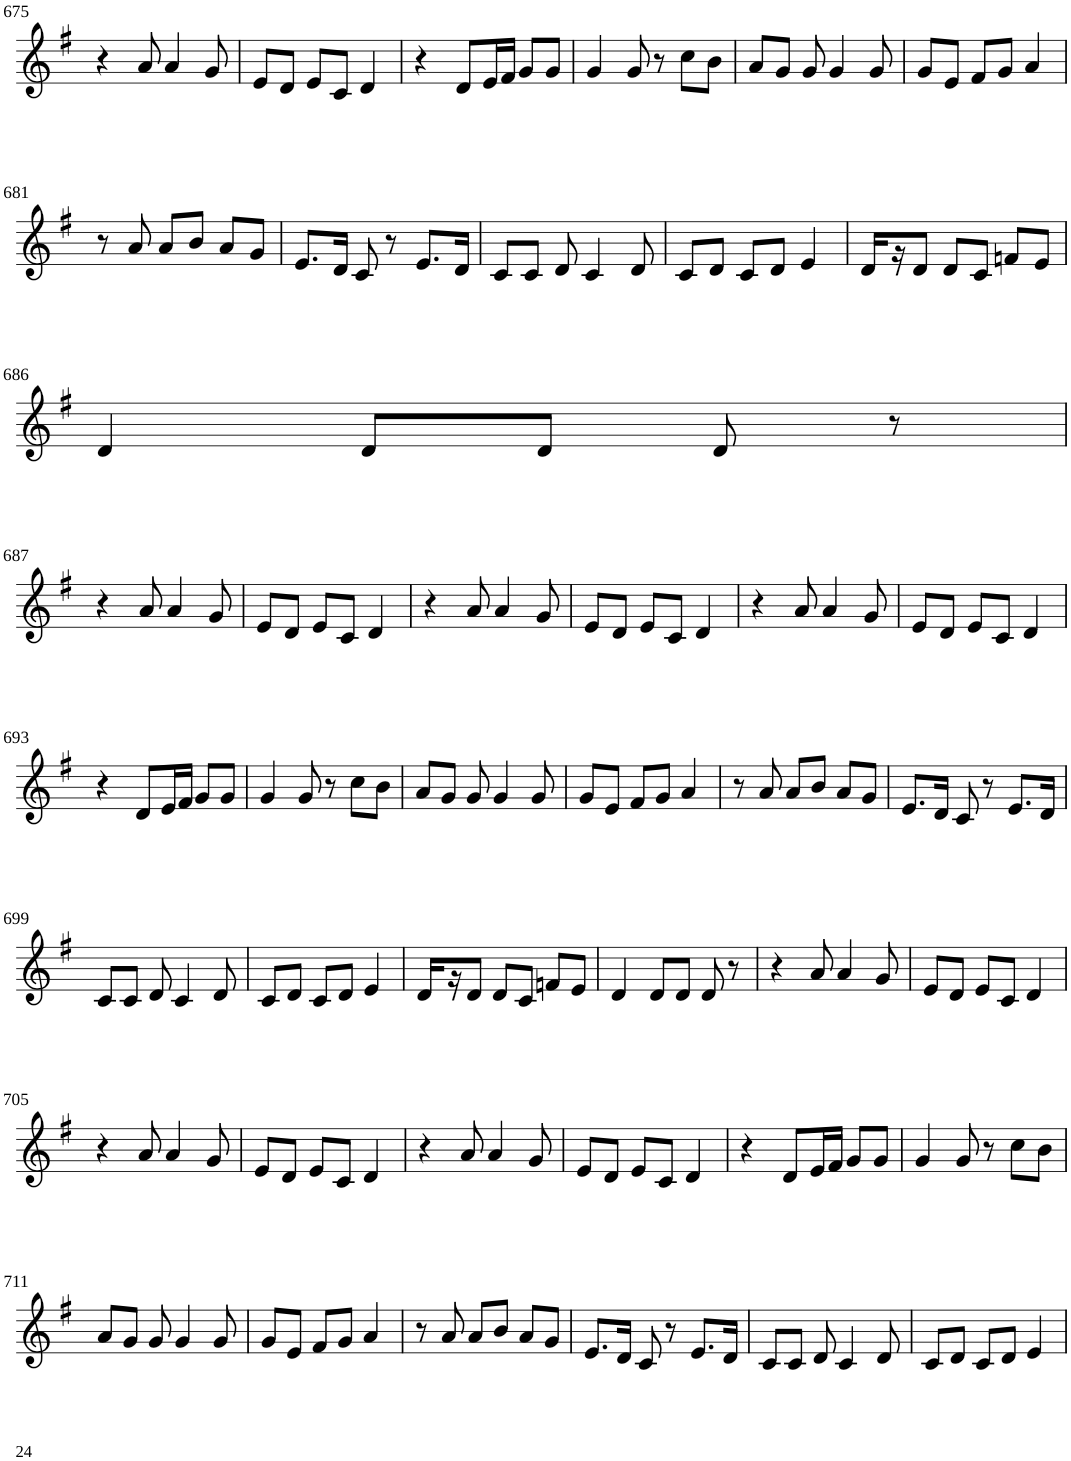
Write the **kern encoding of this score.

**kern
*part1
*staff1
*I"Violin
!!LO:PB:g=z
*clefG2
*k[f#]
*G:
*M3/4
=675
4r
8a/
4a/
8g/
=676
8e/L
8d/J
8e/L
8c/J
4d/
=677
4r
8d/L
16e/L
16f#/JJ
8g/L
8g/J
=678
4g/
8g/
8r
8cc\L
8b\J
=679
8a/L
8g/J
8g/
4g/
8g/
=680
8g/L
8e/J
8f#/L
8g/J
4a/
!!LO:LB:g=z
=681
8r
8a/
8a/L
8b/J
8a/L
8g/J
=682
8.e/L
16d/Jk
8c/
8r
8.e/L
16d/Jk
=683
8c/L
8c/J
8d/
4c/
8d/
=684
8c/L
8d/J
8c/L
8d/J
4e/
=685
16d/LL
16r
8d/J
8d/L
8c/J
8fn/L
8e/J
!!LO:LB:g=z
=686
4d/
8d/L
8d/J
8d/
8r
!!LO:LB:g=z
=687
4r
8a/
4a/
8g/
=688
8e/L
8d/J
8e/L
8c/J
4d/
=689
4r
8a/
4a/
8g/
=690
8e/L
8d/J
8e/L
8c/J
4d/
=691
4r
8a/
4a/
8g/
=692
8e/L
8d/J
8e/L
8c/J
4d/
!!LO:LB:g=z
=693
4r
8d/L
16e/L
16f#/JJ
8g/L
8g/J
=694
4g/
8g/
8r
8cc\L
8b\J
=695
8a/L
8g/J
8g/
4g/
8g/
=696
8g/L
8e/J
8f#/L
8g/J
4a/
=697
8r
8a/
8a/L
8b/J
8a/L
8g/J
=698
8.e/L
16d/Jk
8c/
8r
8.e/L
16d/Jk
!!LO:LB:g=z
=699
8c/L
8c/J
8d/
4c/
8d/
=700
8c/L
8d/J
8c/L
8d/J
4e/
=701
16d/LL
16r
8d/J
8d/L
8c/J
8fn/L
8e/J
=702
4d/
8d/L
8d/J
8d/
8r
=703
4r
8a/
4a/
8g/
=704
8e/L
8d/J
8e/L
8c/J
4d/
!!LO:LB:g=z
=705
4r
8a/
4a/
8g/
=706
8e/L
8d/J
8e/L
8c/J
4d/
=707
4r
8a/
4a/
8g/
=708
8e/L
8d/J
8e/L
8c/J
4d/
=709
4r
8d/L
16e/L
16f#/JJ
8g/L
8g/J
=710
4g/
8g/
8r
8cc\L
8b\J
!!LO:LB:g=z
=711
8a/L
8g/J
8g/
4g/
8g/
=712
8g/L
8e/J
8f#/L
8g/J
4a/
=713
8r
8a/
8a/L
8b/J
8a/L
8g/J
=714
8.e/L
16d/Jk
8c/
8r
8.e/L
16d/Jk
=715
8c/L
8c/J
8d/
4c/
8d/
=716
8c/L
8d/J
8c/L
8d/J
4e/
=
*-
